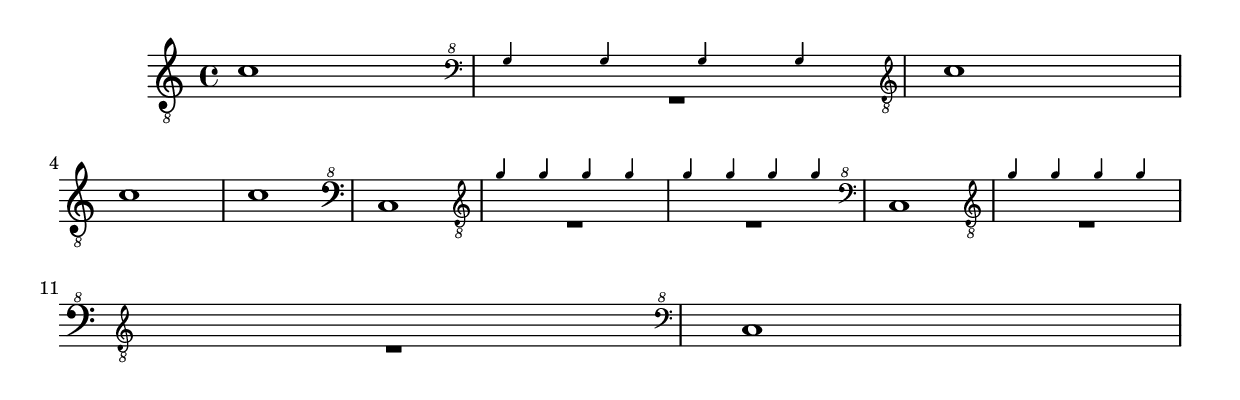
\version "2.16.0"

\header {
  texidoc = "Octavation for clefs for cue notes."
}

vI = \relative c'' { \clef "treble" \repeat unfold 40 g4 }
\addQuote vIQuote { \vI }

Solo = \relative c' {
  \clef "treble_8" c1 |
  \cueDuringWithClef #"vIQuote" #UP #"bass^8" { R1 } |
  c1 | \break
  c c
  \clef "bass^8" c1 |
  \cueDuringWithClef #"vIQuote" #UP #"treble_8" { R1 R1 } |
  c
  \cueDuringWithClef #"vIQuote" #UP #"treble_8" { R1 \break R } |
  c
}

\score {
  <<
    \new Staff \new Voice \Solo
  >>
}
